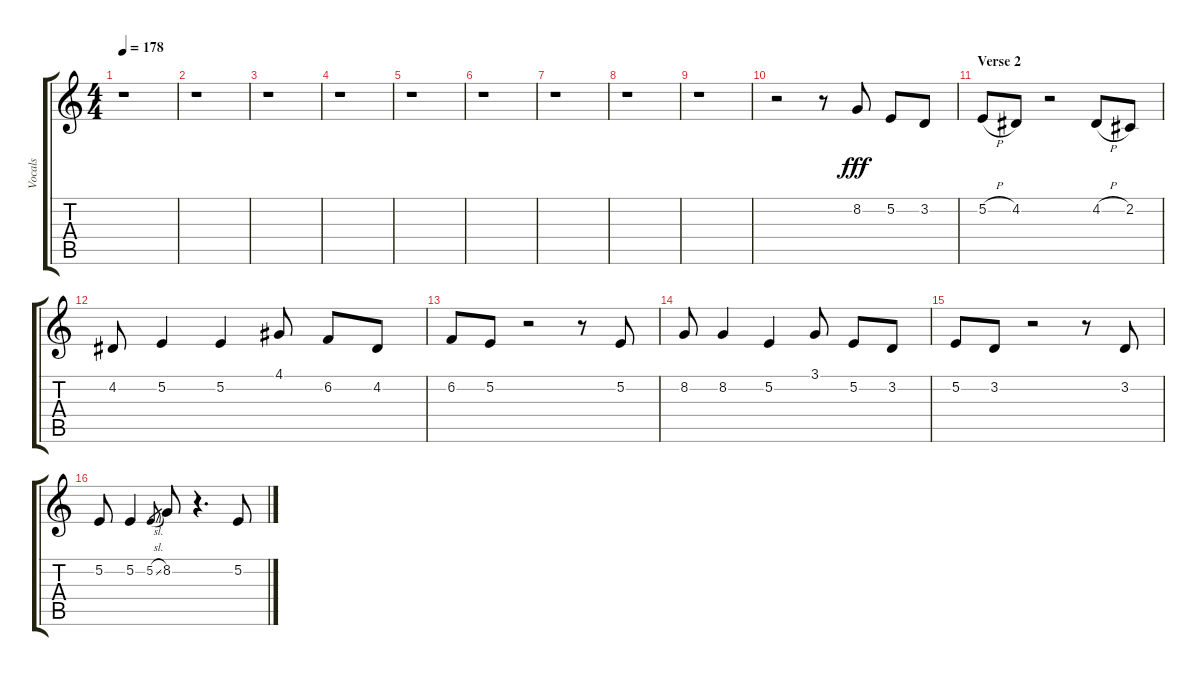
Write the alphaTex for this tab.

\track ("Vocals" "Vocals") {instrument altosax}
\staff {score tabs}
\tuning (E4 B3 G3 D3 A2 E2) {hide}
\ts (4 4)
\tempo 178
\clef g2
\ks c
r.1{dy fff} |
r.1 |
r.1 |
r.1 |
r.1 |
r.1 |
r.1 |
r.1 |
r.1 |
r.2 r.8 8.2.8 5.2.8 3.2.8 |
\section ("" "Verse 2")
5.2{h}.8 4.2.8 r.2 4.2{h}.8 2.2.8 |
4.2.8 5.2.4 5.2.4 4.1.8 6.2.8 4.2.8 |
6.2.8 5.2.8 r.2 r.8 5.2.8 |
8.2.8 8.2.4 5.2.4 3.1.8 5.2.8 3.2.8 |
5.2.8 3.2.8 r.2 r.8 3.2.8 |
5.2.8 5.2.4 5.2{sl}.8{gr} 8.2.8 r.4{d} 5.2.8
